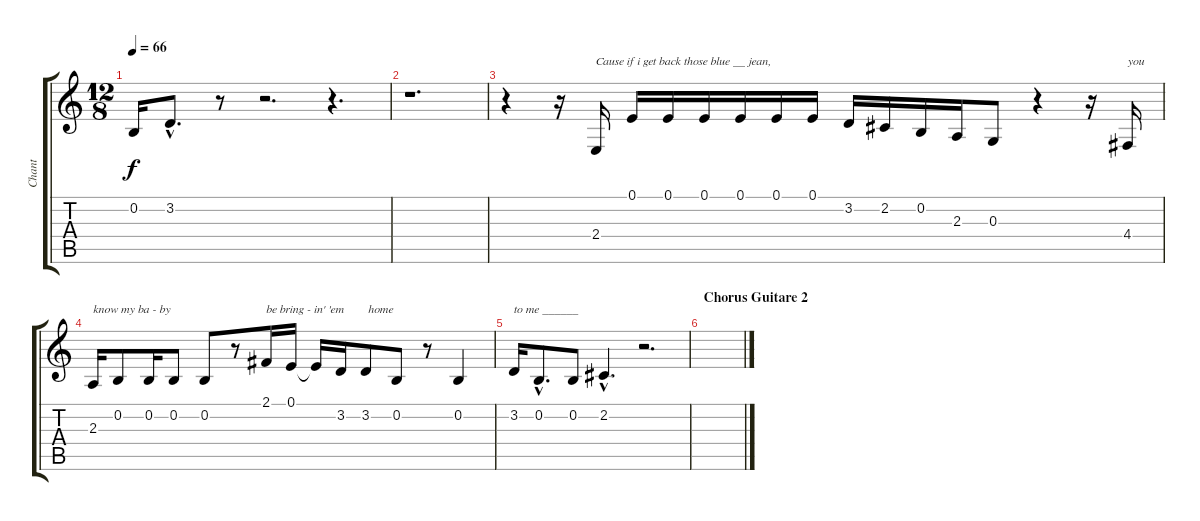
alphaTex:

\track ("Chant" "Chant") {instrument baritonesax}
\staff {score tabs}
\tuning (E4 B3 G3 D3 A2 E2) {hide}
\ts (12 8)
\tempo 66
\clef g2
\ks c
0.2.16{dy f} 3.2{hac}.8{d} r.8 r.2{d} r.4{d} |
r.1{d} |
r.4 r.16 2.4.16{txt "Cause if i get back those blue __ jean,"} 0.1.16 0.1.16 0.1.16 0.1.16 0.1.16 0.1.16 3.2.16 2.2.16 0.2.16 2.3.16 0.3.8 r.4 r.16 4.4.16{txt "you"} |
2.3.16{txt "know my ba - by"} 0.2.8 0.2.16 0.2.8 0.2.8 r.8 2.1.16{txt "be bring - in' 'em        home"} 0.1.16 0.1{t}.16 3.2.16 3.2.8 0.2.8 r.8 0.2.4 |
3.2.16{txt "to me ______"} 0.2{hac}.8{d} 0.2.8 2.2{hac}.4{d} r.2{d} |
\section ("" "Chorus Guitare 2")
